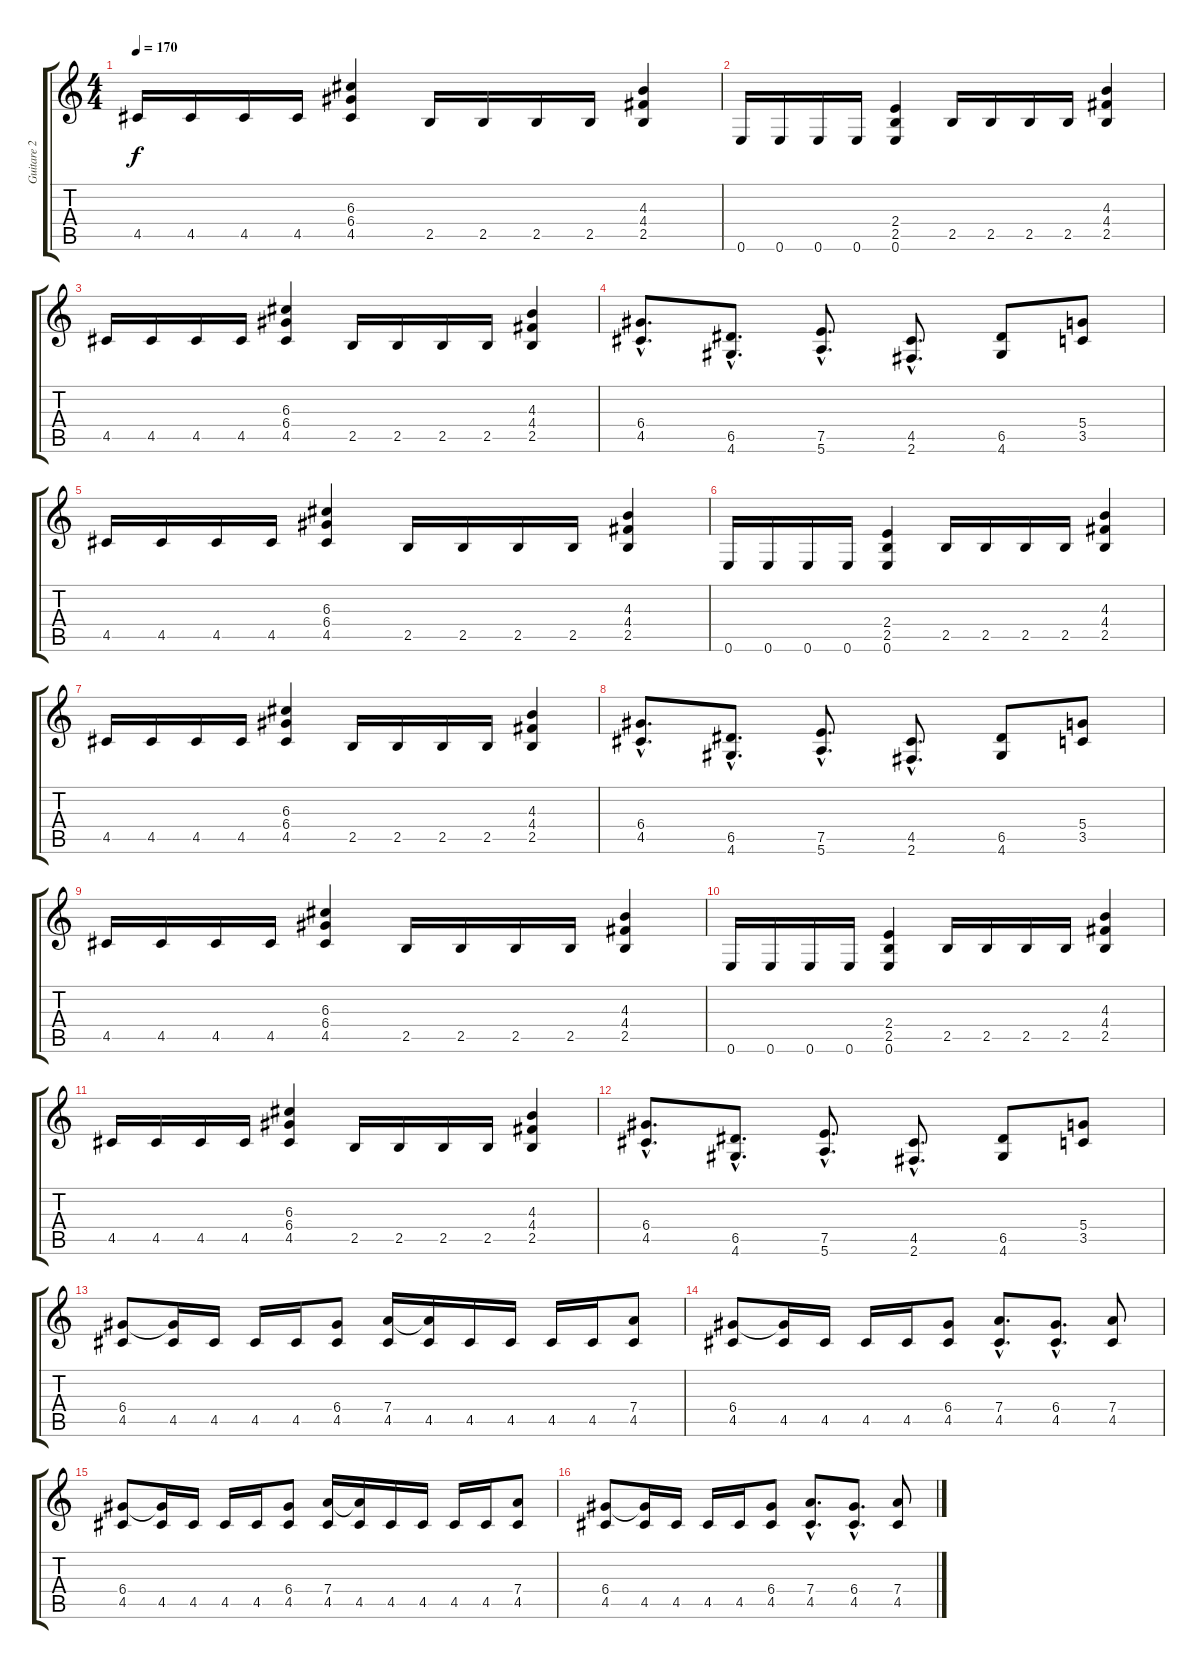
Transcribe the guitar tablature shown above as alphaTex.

\track ("Guitare 2" "Guitare 2") {instrument overdrivenguitar}
\staff {score tabs}
\tuning (E4 B3 G3 D3 A2 E2) {hide}
\ts (4 4)
\tempo 170
\clef g2
\ks c
4.5.16{dy f} 4.5.16 4.5.16 4.5.16 (6.3 6.4 4.5).4 2.5.16 2.5.16 2.5.16 2.5.16 (4.3 4.4 2.5).4 |
0.6.16 0.6.16 0.6.16 0.6.16 (2.4 2.5 0.6).4 2.5.16 2.5.16 2.5.16 2.5.16 (4.3 4.4 2.5).4 |
4.5.16 4.5.16 4.5.16 4.5.16 (6.3 6.4 4.5).4 2.5.16 2.5.16 2.5.16 2.5.16 (4.3 4.4 2.5).4 |
(6.4{hac} 4.5{hac}).8{d} (6.5{hac} 4.6{hac}).8{d} (7.5{hac} 5.6{hac}).8{d} (4.5{hac} 2.6{hac}).8{d} (6.5 4.6).8 (5.4 3.5).8 |
4.5.16 4.5.16 4.5.16 4.5.16 (6.3 6.4 4.5).4 2.5.16 2.5.16 2.5.16 2.5.16 (4.3 4.4 2.5).4 |
0.6.16 0.6.16 0.6.16 0.6.16 (2.4 2.5 0.6).4 2.5.16 2.5.16 2.5.16 2.5.16 (4.3 4.4 2.5).4 |
4.5.16 4.5.16 4.5.16 4.5.16 (6.3 6.4 4.5).4 2.5.16 2.5.16 2.5.16 2.5.16 (4.3 4.4 2.5).4 |
(6.4{hac} 4.5{hac}).8{d} (6.5{hac} 4.6{hac}).8{d} (7.5{hac} 5.6{hac}).8{d} (4.5{hac} 2.6{hac}).8{d} (6.5 4.6).8 (5.4 3.5).8 |
4.5.16 4.5.16 4.5.16 4.5.16 (6.3 6.4 4.5).4 2.5.16 2.5.16 2.5.16 2.5.16 (4.3 4.4 2.5).4 |
0.6.16 0.6.16 0.6.16 0.6.16 (2.4 2.5 0.6).4 2.5.16 2.5.16 2.5.16 2.5.16 (4.3 4.4 2.5).4 |
4.5.16 4.5.16 4.5.16 4.5.16 (6.3 6.4 4.5).4 2.5.16 2.5.16 2.5.16 2.5.16 (4.3 4.4 2.5).4 |
(6.4{hac} 4.5{hac}).8{d} (6.5{hac} 4.6{hac}).8{d} (7.5{hac} 5.6{hac}).8{d} (4.5{hac} 2.6{hac}).8{d} (6.5 4.6).8 (5.4 3.5).8 |
(6.4 4.5).8 (6.4{t} 4.5).16 4.5.16 4.5.16 4.5.16 (6.4 4.5).8 (7.4 4.5).16 (7.4{t} 4.5).16 4.5.16 4.5.16 4.5.16 4.5.16 (7.4 4.5).8 |
(6.4 4.5).8 (6.4{t} 4.5).16 4.5.16 4.5.16 4.5.16 (6.4 4.5).8 (7.4{hac} 4.5{hac}).8{d} (6.4{hac} 4.5{hac}).8{d} (7.4 4.5).8 |
(6.4 4.5).8 (6.4{t} 4.5).16 4.5.16 4.5.16 4.5.16 (6.4 4.5).8 (7.4 4.5).16 (7.4{t} 4.5).16 4.5.16 4.5.16 4.5.16 4.5.16 (7.4 4.5).8 |
(6.4 4.5).8 (6.4{t} 4.5).16 4.5.16 4.5.16 4.5.16 (6.4 4.5).8 (7.4{hac} 4.5{hac}).8{d} (6.4{hac} 4.5{hac}).8{d} (7.4 4.5).8
